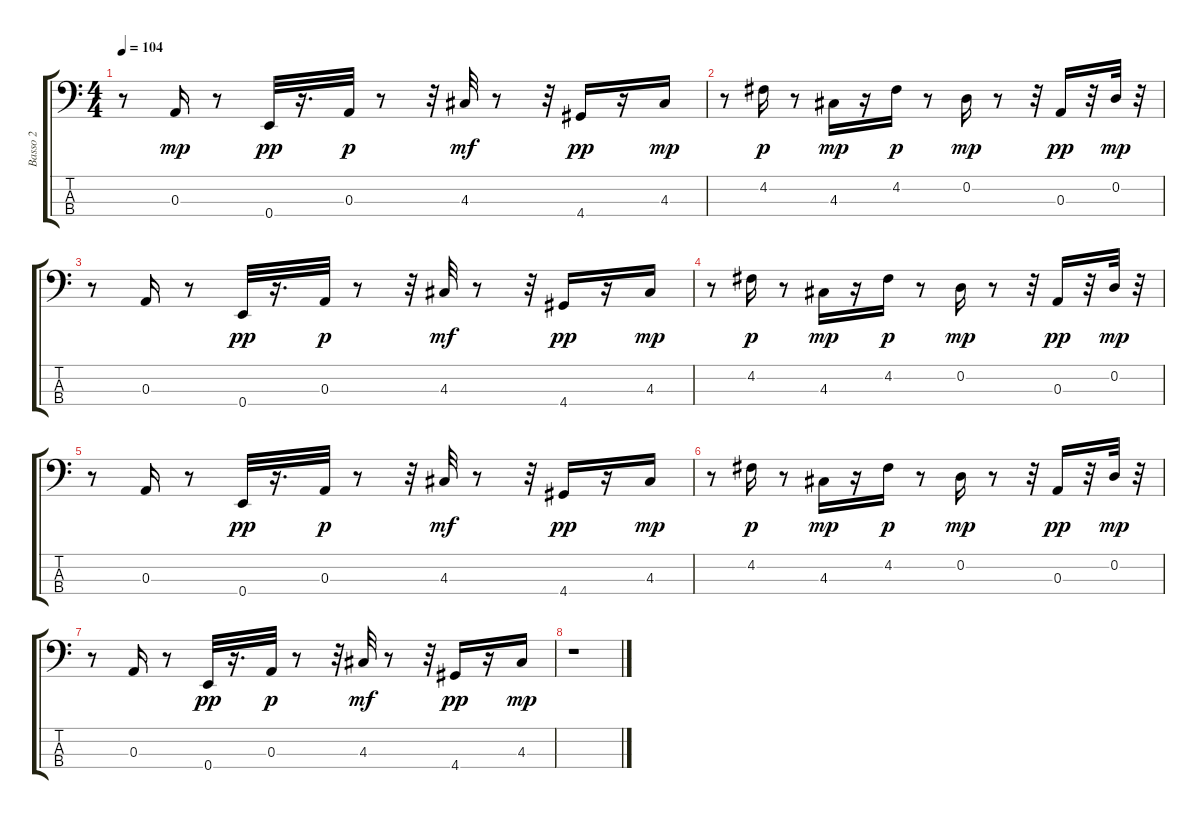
\track ("Basso 2" "Basso 2") {instrument acousticguitarnylon}
\staff {score tabs}
\tuning (G2 D2 A1 E1) {hide}
\ts (4 4)
\tempo 104
\clef f4
\ks c
r.8{dy mp} 0.3.16 r.8 0.4.32{dy pp} r.16{d} 0.3.32{dy p} r.8 r.32 4.3.32{dy mf} r.8 r.32 4.4.16{dy pp} r.16 4.3.16{dy mp} |
r.8 4.2.16{dy p} r.8 4.3.16{dy mp} r.16 4.2.16{dy p} r.8 0.2.16{dy mp} r.8 r.32 0.3.16{dy pp} r.32 0.2.32{dy mp} r.32 |
r.8 0.3.16 r.8 0.4.32{dy pp} r.16{d} 0.3.32{dy p} r.8 r.32 4.3.32{dy mf} r.8 r.32 4.4.16{dy pp} r.16 4.3.16{dy mp} |
r.8 4.2.16{dy p} r.8 4.3.16{dy mp} r.16 4.2.16{dy p} r.8 0.2.16{dy mp} r.8 r.32 0.3.16{dy pp} r.32 0.2.32{dy mp} r.32 |
r.8 0.3.16 r.8 0.4.32{dy pp} r.16{d} 0.3.32{dy p} r.8 r.32 4.3.32{dy mf} r.8 r.32 4.4.16{dy pp} r.16 4.3.16{dy mp} |
r.8 4.2.16{dy p} r.8 4.3.16{dy mp} r.16 4.2.16{dy p} r.8 0.2.16{dy mp} r.8 r.32 0.3.16{dy pp} r.32 0.2.32{dy mp} r.32 |
r.8 0.3.16 r.8 0.4.32{dy pp} r.16{d} 0.3.32{dy p} r.8 r.32 4.3.32{dy mf} r.8 r.32 4.4.16{dy pp} r.16 4.3.16{dy mp} |
r.1
